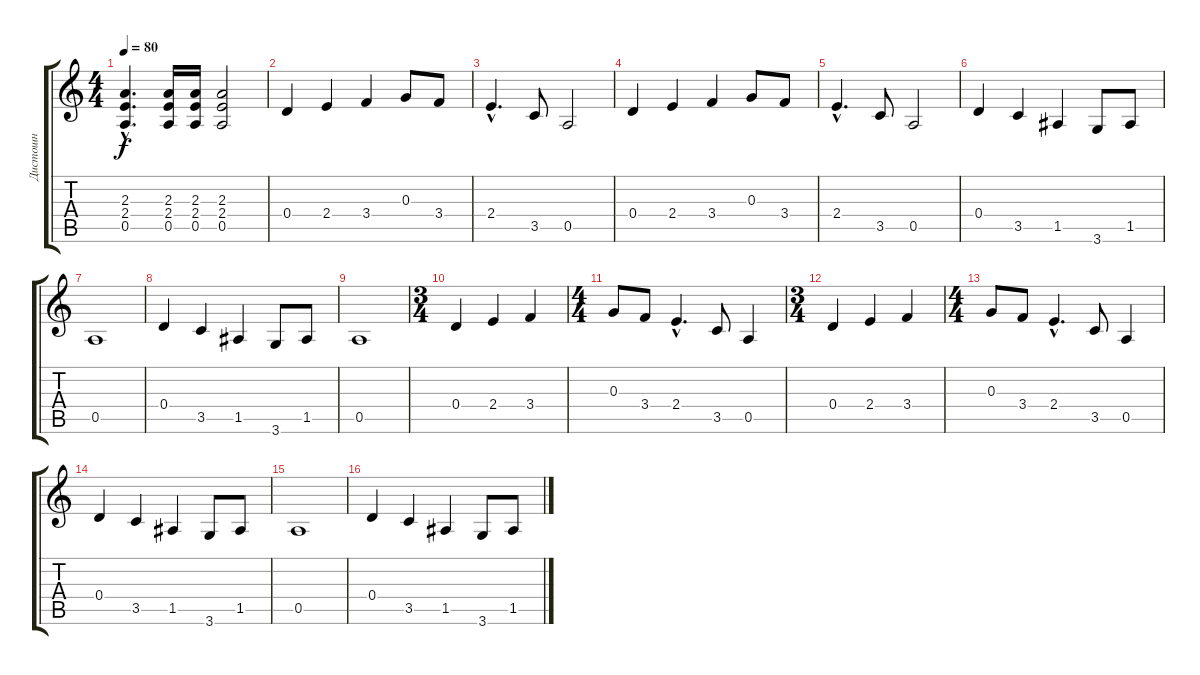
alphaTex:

\track ("Дистошн" "Дистошн") {instrument distortionguitar}
\staff {score tabs}
\tuning (E4 B3 G3 D3 A2 E2) {hide}
\ts (4 4)
\tempo 80
\clef g2
\ks c
(2.3{hac} 2.4{hac} 0.5{hac}).4{d dy f} (2.3 2.4 0.5).16 (2.3 2.4 0.5).16 (2.3 2.4 0.5).2 |
0.4.4 2.4.4 3.4.4 0.3.8 3.4.8 |
2.4{hac}.4{d} 3.5.8 0.5.2 |
0.4.4 2.4.4 3.4.4 0.3.8 3.4.8 |
2.4{hac}.4{d} 3.5.8 0.5.2 |
0.4.4 3.5.4 1.5.4 3.6.8 1.5.8 |
0.5.1 |
0.4.4 3.5.4 1.5.4 3.6.8 1.5.8 |
0.5.1 |
\ts (3 4)
0.4.4{volume 11} 2.4.4 3.4.4 |
\ts (4 4)
0.3.8 3.4.8 2.4{hac}.4{d} 3.5.8 0.5.4 |
\ts (3 4)
0.4.4{volume 11} 2.4.4 3.4.4 |
\ts (4 4)
0.3.8 3.4.8 2.4{hac}.4{d} 3.5.8 0.5.4 |
0.4.4 3.5.4 1.5.4 3.6.8 1.5.8 |
0.5.1 |
0.4.4 3.5.4 1.5.4 3.6.8 1.5.8
